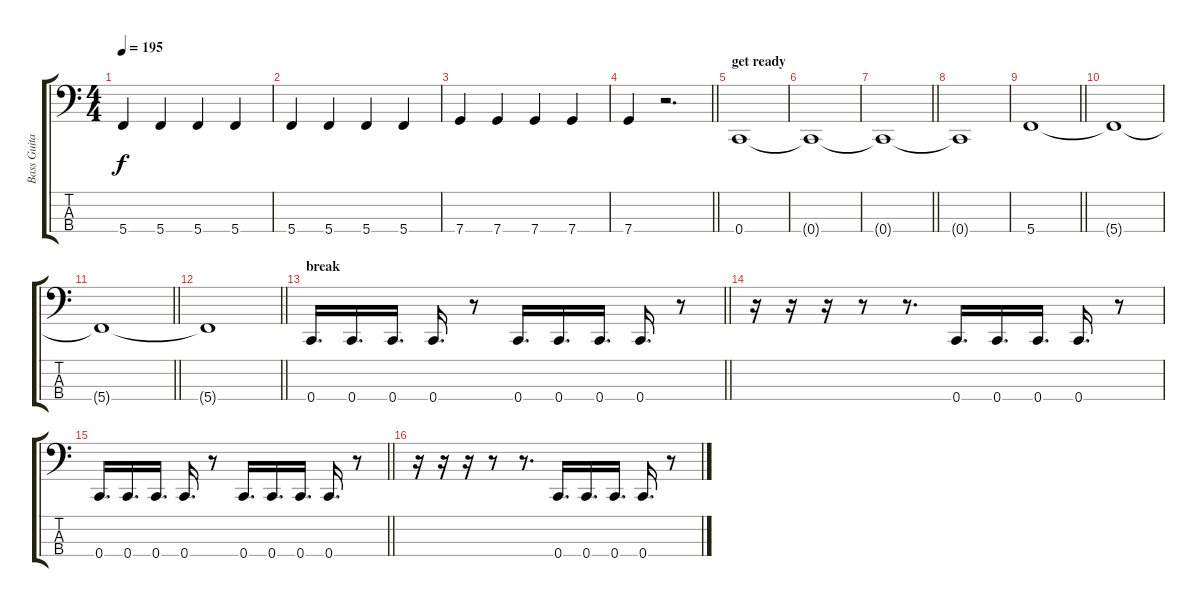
\track ("Bass Guitar" "Bass Guita") {instrument electricbasspick}
\staff {score tabs}
\tuning (F2 C2 G1 C1) {hide}
\ts (4 4)
\tempo 195
\clef f4
\ks c
5.4.4{dy f} 5.4.4 5.4.4 5.4.4 |
5.4.4 5.4.4 5.4.4 5.4.4 |
7.4.4 7.4.4 7.4.4 7.4.4 |
\barLineRight lightlight
7.4.4 r.2{d} |
\section ("" "get ready")
0.4.1 |
0.4{t}.1 |
\barLineRight lightlight
0.4{t}.1 |
0.4{t}.1 |
\barLineRight lightlight
5.4.1 |
5.4{t}.1 |
\barLineRight lightlight
5.4{t}.1 |
\barLineRight lightlight
5.4{t}.1 |
\section ("" "break")
\barLineRight lightlight
0.4.16{d} 0.4.16{d} 0.4.16{d} 0.4.16{d} r.8 0.4.16{d} 0.4.16{d} 0.4.16{d} 0.4.16{d} r.8 |
r.16 r.16 r.16 r.8 r.8{d} 0.4.16{d} 0.4.16{d} 0.4.16{d} 0.4.16{d} r.8 |
\barLineRight lightlight
0.4.16{d} 0.4.16{d} 0.4.16{d} 0.4.16{d} r.8 0.4.16{d} 0.4.16{d} 0.4.16{d} 0.4.16{d} r.8 |
r.16 r.16 r.16 r.8 r.8{d} 0.4.16{d} 0.4.16{d} 0.4.16{d} 0.4.16{d} r.8
